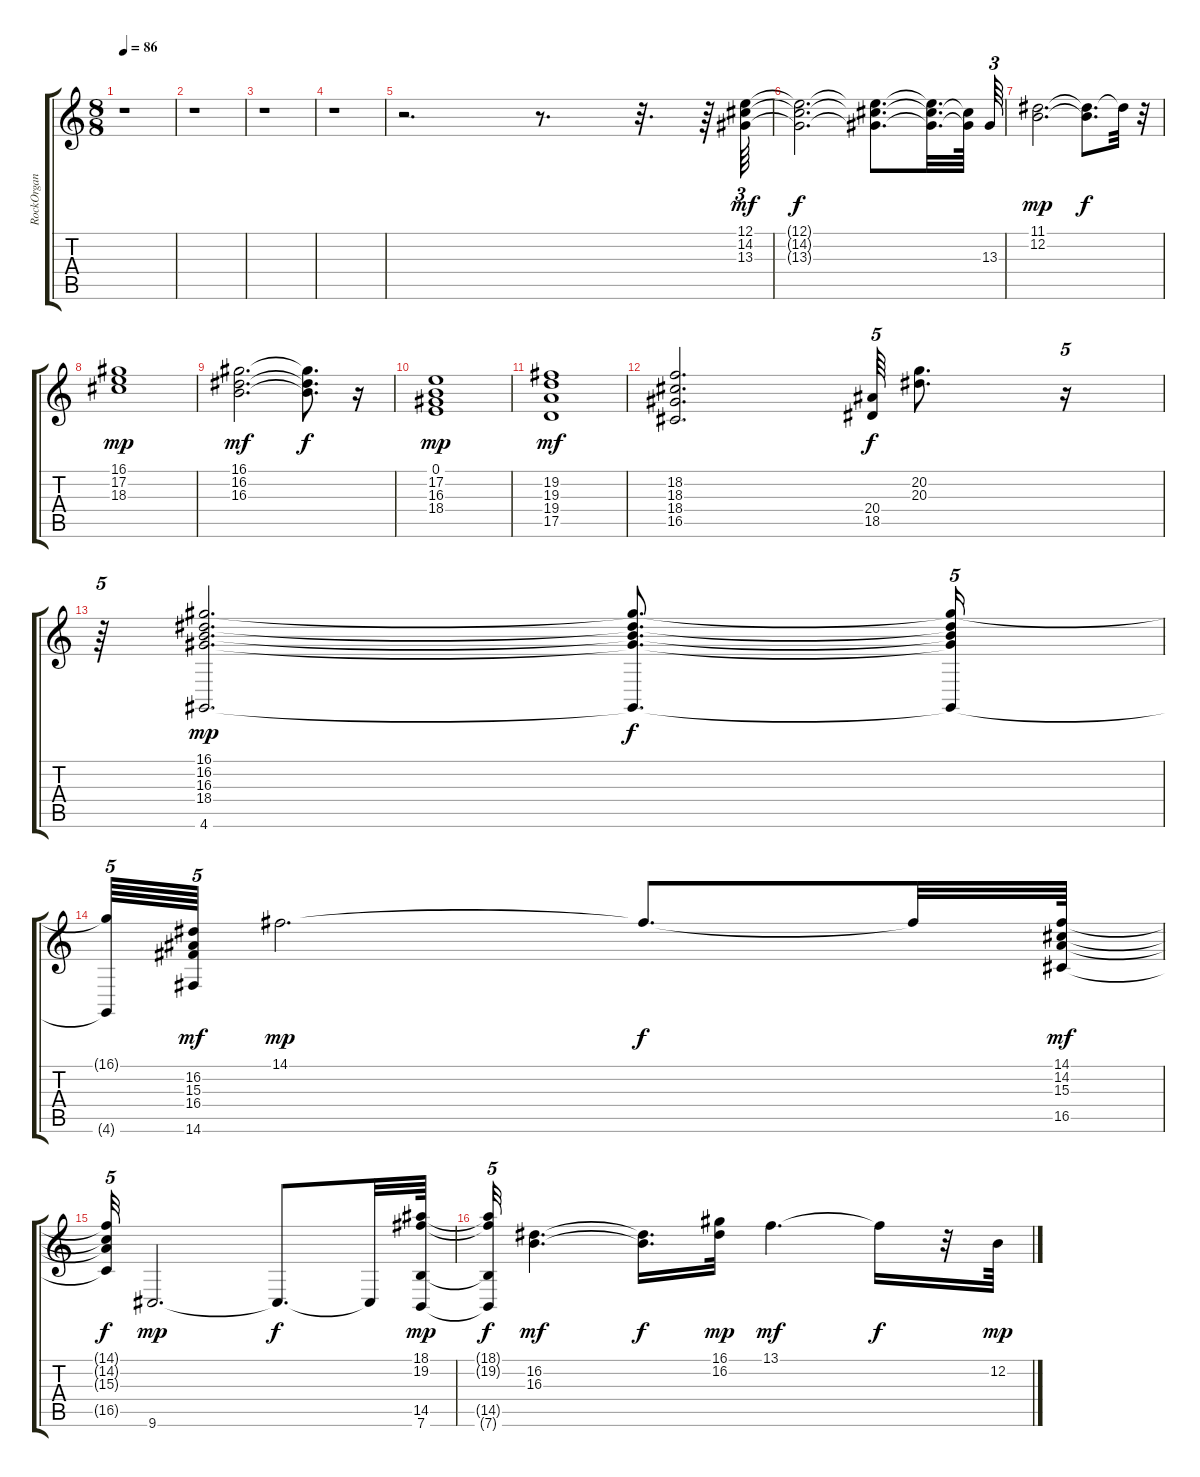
\track ("RockOrgan" "RockOrgan") {instrument rockorgan}
\staff {score tabs}
\tuning (E4 B3 G3 D3 A2 E2) {hide}
\ts (8 8)
\tempo 86
\clef g2
\ks c
r.1{dy mp} |
r.1 |
r.1 |
r.1 |
r.2{d} r.8{d} r.32{d} r.64 (12.1 14.2 13.3).64{tu (3 2) dy mf} |
(12.1{t} 14.2{t} 13.3{t}).2{d dy f} (12.1{t} 14.2{t} 13.3{t}).8{d} (12.1{t} 14.2{t} 13.3{t}).32{d} (14.2{t} 13.3{t}).64 13.3.64{tu (3 2)} |
(11.1 12.2).2{d dy mp} (11.1{t} 12.2{t}).8{d dy f} 11.1{t}.32 r.32 |
(16.1 17.2 18.3).1{dy mp} |
(16.1 16.2 16.3).2{d dy mf} (16.1{t} 16.2{t} 16.3{t}).8{d dy f} r.16 |
(0.1 17.2 16.3 18.4).1{dy mp} |
(19.2 19.3 19.4 17.5).1{dy mf} |
(18.2 18.3 18.4 16.5).2{d} (20.4 18.5).64{tu (5 4) dy f} (20.2 20.3).8{d} r.16{tu (5 4)} |
r.64{tu (5 4)} (16.1 16.2 16.3 18.4 4.6).2{d dy mp} (16.1{t} 16.2{t} 16.3{t} 18.4{t} 4.6{t}).8{d dy f} (16.1{t} 16.2{t} 16.3{t} 18.4{t} 4.6{t}).16{tu (5 4)} |
(16.1{t} 4.6{t}).64{tu (5 4)} (16.2 15.3 16.4 14.6).64{tu (5 4) dy mf} 14.1.2{d dy mp} 14.1{t}.8{d dy f} 14.1{t}.32 (14.1 14.2 15.3 16.5).64{dy mf volume 12} |
(14.1{t} 14.2{t} 15.3{t} 16.5{t}).32{tu (5 4) dy f} 9.6.2{d dy mp} 9.6{t}.8{d dy f} 9.6{t}.32 (18.1 19.2 14.5 7.6).64{dy mp} |
(18.1{t} 19.2{t} 14.5{t} 7.6{t}).32{tu (5 4) dy f} (16.2 16.3).4{d dy mf} (16.2{t} 16.3{t}).16{d dy f} (16.1 16.2).32{dy mp} 13.1.4{d dy mf} 13.1{t}.16{dy f} r.32 12.2.64{dy mp}
